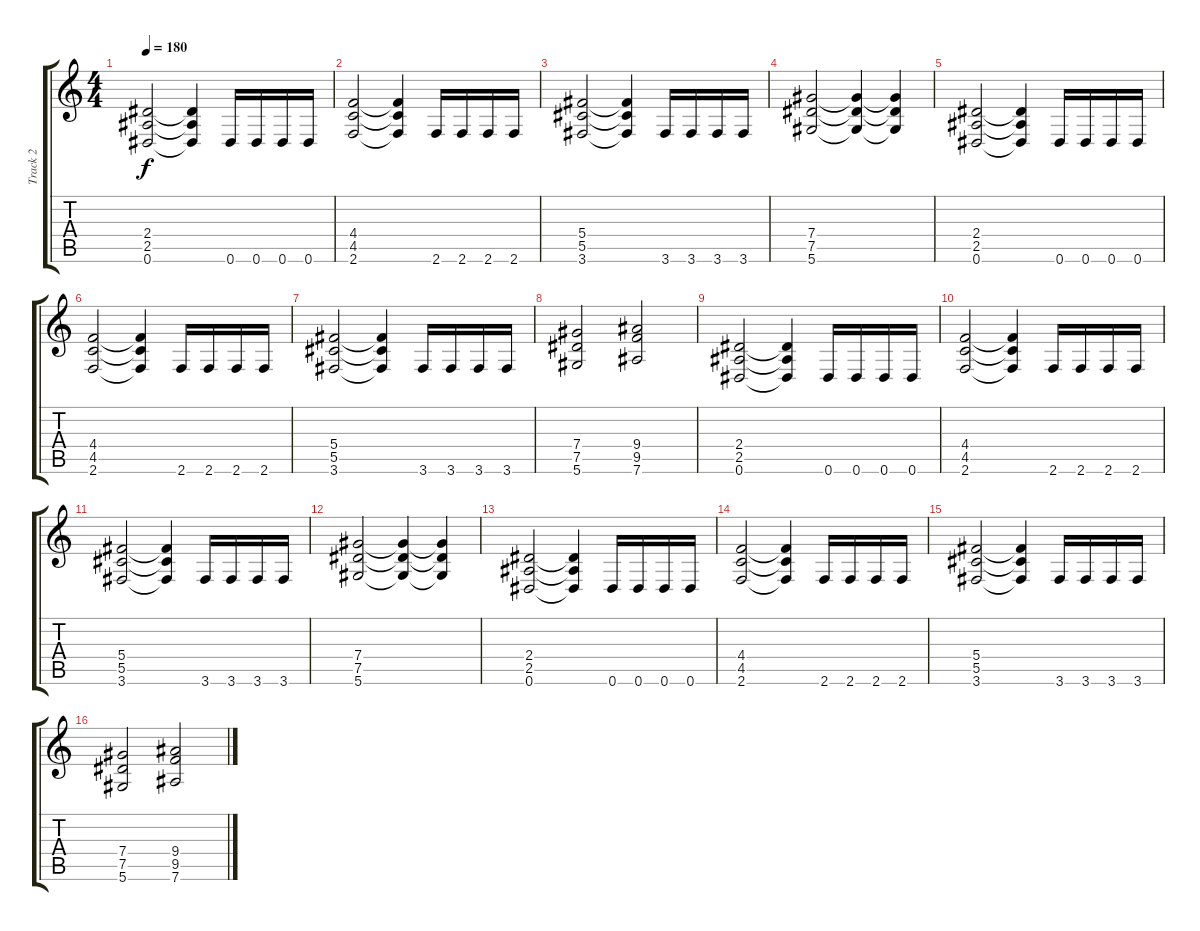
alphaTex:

\track ("Track 2" "Track 2") {instrument overdrivenguitar}
\staff {score tabs}
\tuning (Eb4 Bb3 Gb3 Db3 Ab2 Eb2) {hide}
\ts (4 4)
\tempo 180
\clef g2
\ks c
(2.4 2.5 0.6).2{dy f} (2.4{t} 2.5{t} 0.6{t}).4 0.6.16 0.6.16 0.6.16 0.6.16 |
(4.4 4.5 2.6).2 (4.4{t} 4.5{t} 2.6{t}).4 2.6.16 2.6.16 2.6.16 2.6.16 |
(5.4 5.5 3.6).2 (5.4{t} 5.5{t} 3.6{t}).4 3.6.16 3.6.16 3.6.16 3.6.16 |
(7.4 7.5 5.6).2 (7.4{t} 7.5{t} 5.6{t}).4 (7.4{t} 7.5{t} 5.6{t}).4 |
(2.4 2.5 0.6).2 (2.4{t} 2.5{t} 0.6{t}).4 0.6.16 0.6.16 0.6.16 0.6.16 |
(4.4 4.5 2.6).2 (4.4{t} 4.5{t} 2.6{t}).4 2.6.16 2.6.16 2.6.16 2.6.16 |
(5.4 5.5 3.6).2 (5.4{t} 5.5{t} 3.6{t}).4 3.6.16 3.6.16 3.6.16 3.6.16 |
(7.4 7.5 5.6).2 (9.4 9.5 7.6).2 |
(2.4 2.5 0.6).2 (2.4{t} 2.5{t} 0.6{t}).4 0.6.16 0.6.16 0.6.16 0.6.16 |
(4.4 4.5 2.6).2 (4.4{t} 4.5{t} 2.6{t}).4 2.6.16 2.6.16 2.6.16 2.6.16 |
(5.4 5.5 3.6).2 (5.4{t} 5.5{t} 3.6{t}).4 3.6.16 3.6.16 3.6.16 3.6.16 |
(7.4 7.5 5.6).2 (7.4{t} 7.5{t} 5.6{t}).4 (7.4{t} 7.5{t} 5.6{t}).4 |
(2.4 2.5 0.6).2 (2.4{t} 2.5{t} 0.6{t}).4 0.6.16 0.6.16 0.6.16 0.6.16 |
(4.4 4.5 2.6).2 (4.4{t} 4.5{t} 2.6{t}).4 2.6.16 2.6.16 2.6.16 2.6.16 |
(5.4 5.5 3.6).2 (5.4{t} 5.5{t} 3.6{t}).4 3.6.16 3.6.16 3.6.16 3.6.16 |
(7.4 7.5 5.6).2 (9.4 9.5 7.6).2
